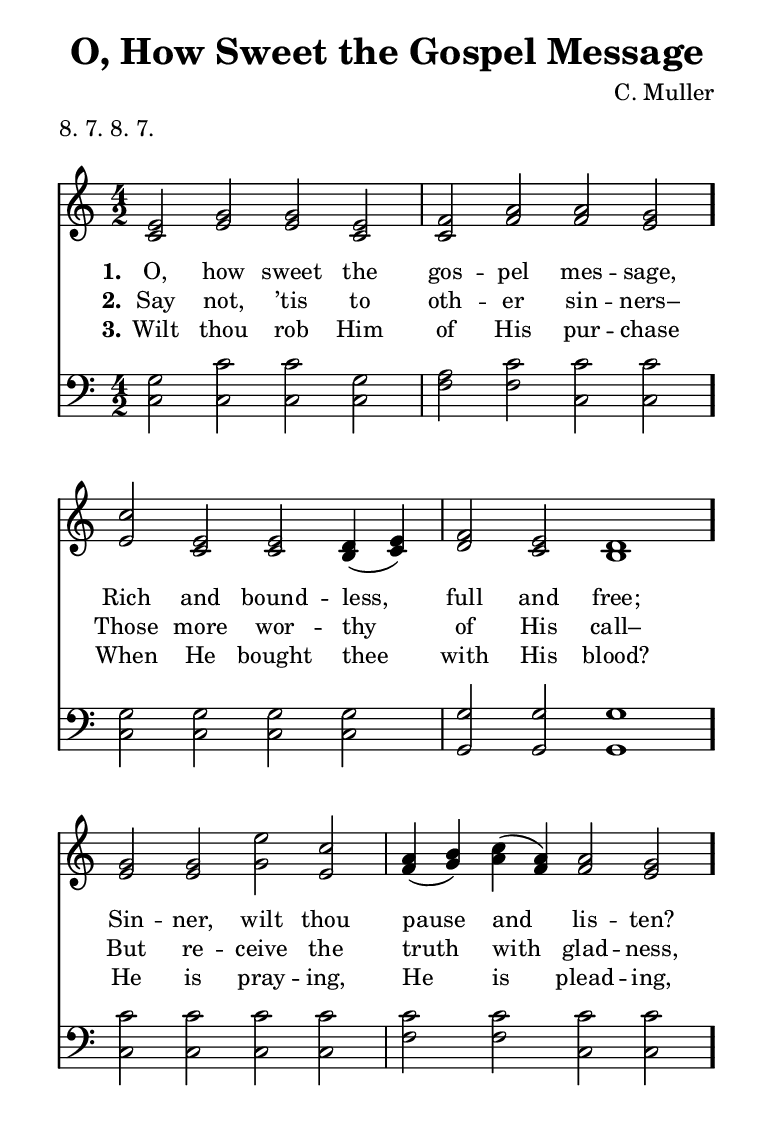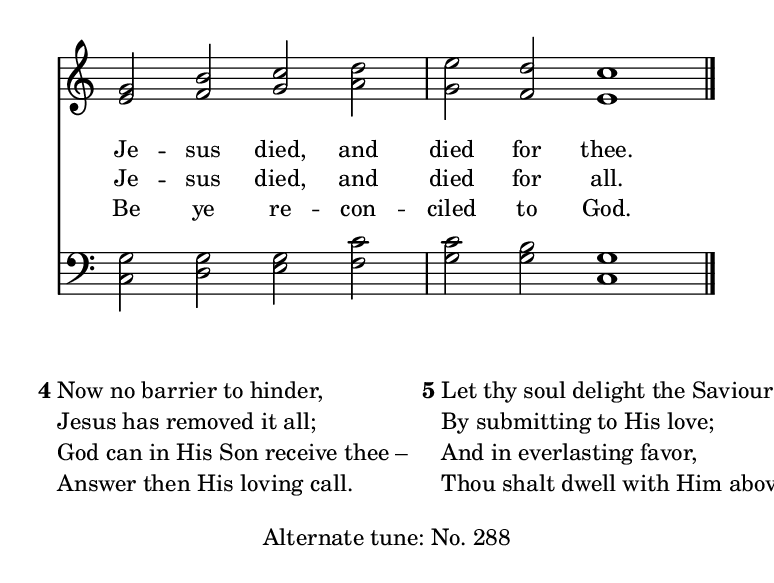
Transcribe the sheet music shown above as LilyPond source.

\include "common/global.ily"
\paper {
  \include "common/paper.ily"
  ragged-bottom = ##t
  ragged-last-bottom = ##t
  systems-per-page = #(cond (is-eogsized 2) (#t #f))
  %page-count = ##f
}

\header{
  hymnnumber = "97"
  title = "O, How Sweet the Gospel Message"
  tunename = "Halle"
  meter = "8. 7. 8. 7."
  %poet = ""
  composer = "C. Muller"
  %copyright = ""
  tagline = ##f
}

% for fermata in MIDI
ta = { \tempo 2=80 }
tb = { \tempo 2=40 }

patternAA = { c2 }
patternAB = { c2 c2 c2 c2 | c4( c4) c4( c4) c2 c2 }

patternBA = { c2 c2 c2 c4( c4) | c2 c2 c1 }
patternBB = { c2 c2 c2 c2 | c2 c2 c1 }

global = {
  \include "common/overrides.ily"
  \override Staff.TimeSignature.style = #'numbered
  \time 4/2
  \override Score.MetronomeMark.transparent = ##t % hide all fermata changes too
  \ta
  \key c \major
  %\partial 4
  \autoBeamOff
}

notesSoprano = {
\global
\relative c' {

  \changePitch \patternAA { e g g e | f a a g }
  \changePitch \patternBA { c e, e d e | f e d }
  \changePitch \patternAB { g g e' c | a b c a a g }
  \changePitch \patternBB { g b c d | e d c }

  \bar "|."

}
}

notesAlto = {
\global
\relative e' {

  \changePitch \patternAA { c e e c | c f f e }
  \changePitch \patternBA { e c c b c | d c b }
  \changePitch \patternAB { e e g e | f g a f f e }
  \changePitch \patternBB { e f g a | g f e }

}
}

notesTenor = {
\global
\relative a {

  \changePitch \patternAA { g c c g | a c c c }
  \changePitch \patternBB { g g g g | g g g }
  \changePitch \patternAA { c c c c | c c c c }
  \changePitch \patternBB { g g g c | c b g }

}
}

notesBass = {
\global
\relative f {

  \changePitch \patternAA { c c c c | f f c c }
  \changePitch \patternBB { c c c c | g g g }
  \changePitch \patternAA { c c c c | f f c c }
  \changePitch \patternBB { c d e f | g g c, }

}
}

wordsA = \lyricmode {
\set stanza = "1."

O, how sweet the gos -- pel mes -- sage, \bar "."
Rich and bound -- less, full and free; \bar "." \break
Sin -- ner, wilt thou pause and lis -- ten? \bar "."
Je -- sus died, and died for thee. \bar "." \break

}

wordsB = \lyricmode {
\set stanza = "2."

Say not, ’tis to oth -- er sin -- ners–
Those more wor -- thy of His call–
But re -- ceive the truth with glad -- ness,
Je -- sus died, and died for all.

}

wordsC = \lyricmode {
\set stanza = "3."

Wilt thou rob Him of His pur -- chase
When He bought thee with His blood?
He is pray -- ing, He is plead -- ing,
Be ye re -- con -- ciled to God.

}

wordsD = \markuplist {

\line { Now no barrier to hinder, }
\line { Jesus has removed it all; }
\line { God can in His Son receive thee – }
\line { Answer then His loving call. }

}

wordsE = \markuplist {

\line { Let thy soul delight the Saviour }
\line { By submitting to His love; }
\line { And in everlasting favor, }
\line { Thou shalt dwell with Him above. }

}

\score {
  \context ChoirStaff <<
    \context Staff = upper <<
      \set ChoirStaff.systemStartDelimiter = #'SystemStartBar
      \set ChoirStaff.printPartCombineTexts = ##f
      \partcombine #'(2 . 9) \notesSoprano \notesAlto
      \context NullVoice = sopranos { \voiceOne << \notesSoprano >> }
      \context NullVoice = altos { \voiceTwo << \notesAlto >> }
      \context Lyrics = one   \lyricsto sopranos \wordsA
      \context Lyrics = two   \lyricsto sopranos \wordsB
      \context Lyrics = three \lyricsto sopranos \wordsC
    >>
    \context Staff = men <<
      \clef bass
      \set ChoirStaff.printPartCombineTexts = ##f
      \partcombine #'(2 . 9) \notesTenor \notesBass
      \context NullVoice = tenors { \voiceOne << \notesTenor >> }
      \context NullVoice = basses { \voiceTwo << \notesBass >> }
    >>
  >>
  \layout {
    \include "common/layout.ily"
  }
  \midi{
    \include "common/midi.ily"
  }
}

\noPageBreak

\markup { \fill-line { %\column {
  \hspace #0.1
  \line{ \bold 4 \column { \wordsD } } %\combine \null \vspace #0.4
  \hspace #0.1
  \line{ \bold 5 \column { \wordsE } } %\combine \null \vspace #0.4
  \hspace #0.1
} } %}

\noPageBreak

\markup { \vspace #1.4 \fill-line { \line { Alternate tune: No. 288 } } }

\version "2.19.49"  % necessary for upgrading to future LilyPond versions.

% vi:set et ts=2 sw=2 ai nocindent syntax=lilypond:
